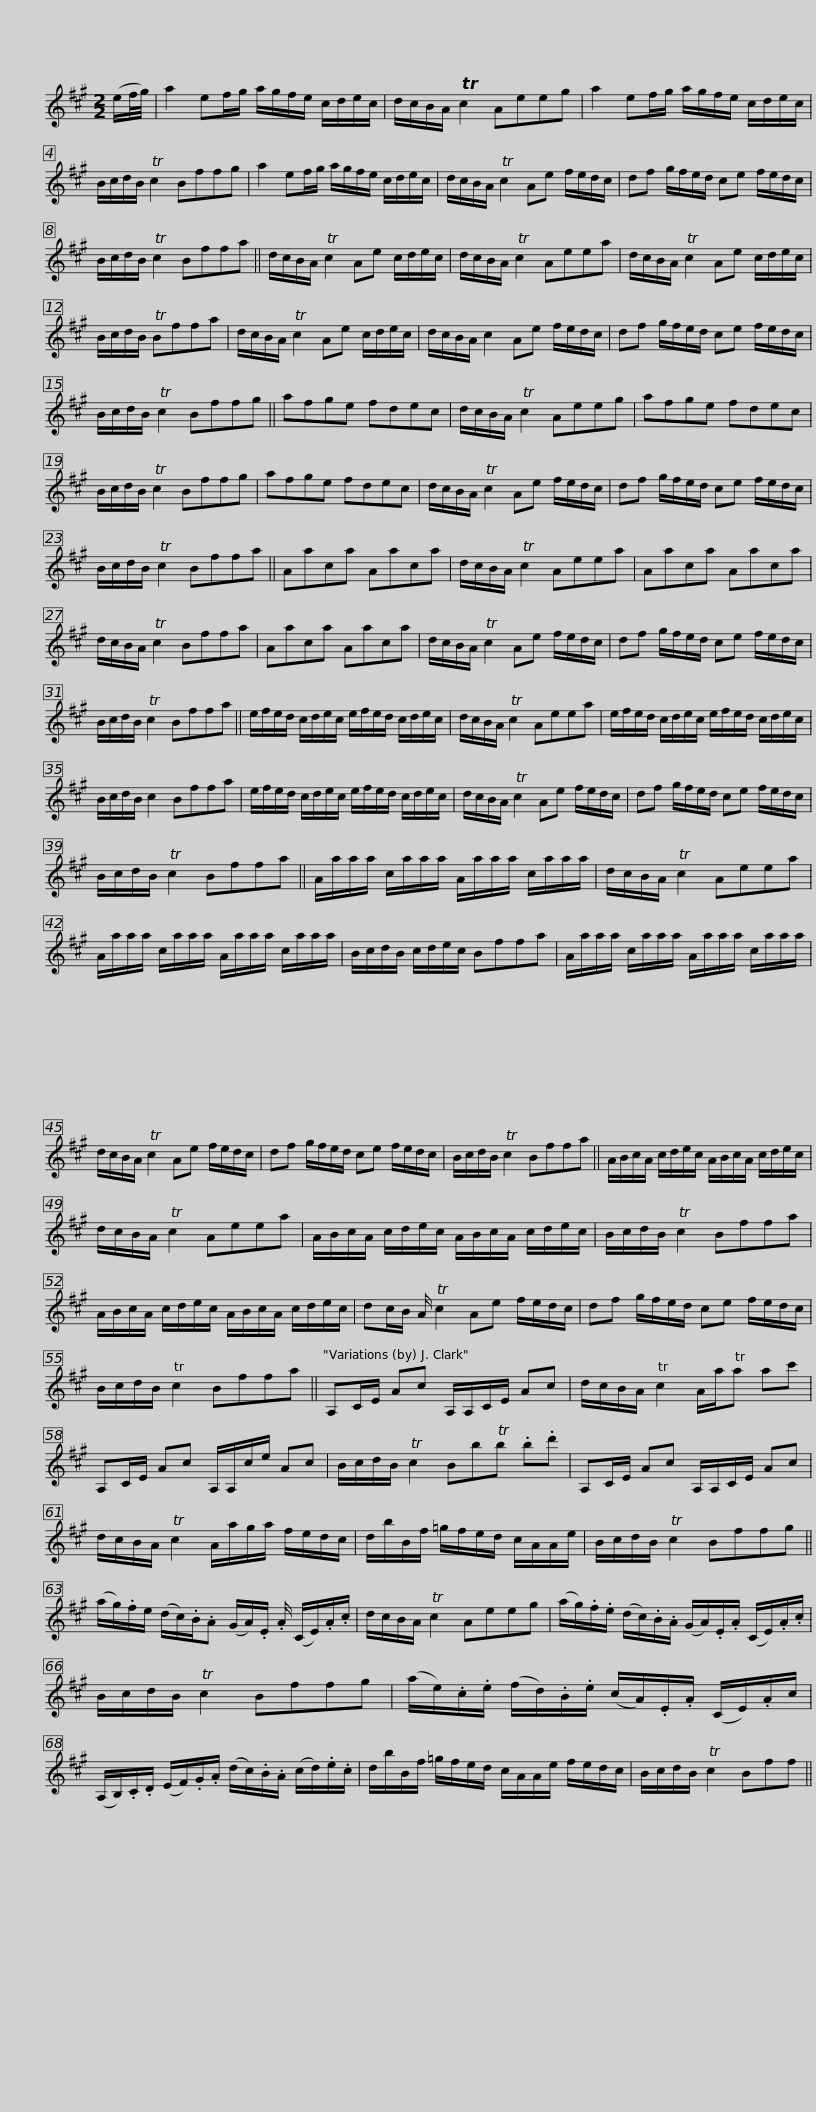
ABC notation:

X:1
L:1/8
M:2/2
I:linebreak $
K:A
V:1 treble
V:1
 (e/f/4g/4) | a2 ef/g/ a/g/f/e/ c/d/e/c/ | d/c/B/A/ Tc2 Aeeg | a2 ef/g/ a/g/f/e/ c/d/e/c/ | B/c/d/B/ Tc2 Bffg |$ %5
 a2 ef/g/ a/g/f/e/ c/d/e/c/ | d/c/B/A/ Tc2 Ae f/e/d/c/ | df g/f/e/d/ ce f/e/d/c/ | B/c/d/B/ Tc2 Bffa ||$ d/c/B/A/ Tc2 Ae c/d/e/c/ | %10
 d/c/B/A/ Tc2 Aeea | d/c/B/A/ Tc2 Ae c/d/e/c/ | B/c/d/B/ TBffa |$ d/c/B/A/ Tc2 Ae c/d/e/c/ | d/c/B/A/ c2 Ae f/e/d/c/ | %15
 df g/f/e/d/ ce f/e/d/c/ | B/c/d/B/ Tc2 Bffg ||$ afge fdec | d/c/B/A/ Tc2 Aeeg | afge fdec | %20
 B/c/d/B/ Tc2 Bffg | afge fdec |$ d/c/B/A/ Tc2 Ae f/e/d/c/ | df g/f/e/d/ ce f/e/d/c/ | B/c/d/B/ Tc2 Bffa || %25
 Aaca Aaca |$ d/c/B/A/ Tc2 Aeea | Aaca Aaca | d/c/B/A/ Tc2 Bffa | Aaca Aaca | %30
 d/c/B/A/ Tc2 Ae f/e/d/c/ |$ df g/f/e/d/ ce f/e/d/c/ | B/c/d/B/ Tc2 Bffa || e/f/e/d/ c/d/e/c/ e/f/e/d/ c/d/e/c/ | d/c/B/A/ Tc2 Aeea |$ %35
 e/f/e/d/ c/d/e/c/ e/f/e/d/ c/d/e/c/ | B/c/d/B/ c2 Bffa | e/f/e/d/ c/d/e/c/ e/f/e/d/ c/d/e/c/ |$ d/c/B/A/ Tc2 Ae f/e/d/c/ | df g/f/e/d/ ce f/e/d/c/ | %40
 B/c/d/B/ Tc2 Bffa ||$ A/a/a/a/ c/a/a/a/ A/a/a/a/ c/a/a/a/ | d/c/B/A/ Tc2 Aeea | A/a/a/a/ c/a/a/a/ A/a/a/a/ c/a/a/a/ |$ B/c/d/B/ c/d/e/c/ Bffa | %45
 A/a/a/a/ c/a/a/a/ A/a/a/a/ c/a/a/a/ | d/c/B/A/ Tc2 Ae f/e/d/c/ |$ df g/f/e/d/ ce f/e/d/c/ | B/c/d/B/ Tc2 Bffa || A/B/c/A/ c/d/e/c/ A/B/c/A/ c/d/e/c/ | %50
 d/c/B/A/ Tc2 Aeea |$ A/B/c/A/ c/d/e/c/ A/B/c/A/ c/d/e/c/ | B/c/d/B/ Tc2 Bffa | A/B/c/A/ c/d/e/c/ A/B/c/A/ c/d/e/c/ |$ dc/B/ A/ Tc2 Ae f/e/d/c/ | %55
 df g/f/e/d/ ce f/e/d/c/ | B/c/d/B/ Tc2 Bffa || A,C/E/ Ac A,/A,/C/E/ Ac |$ d/c/B/A/ Tc2 A/a/Ta ac' | A,C/E/ Ac A,/A,/c/e/ Ac | %60
 B/c/d/B/ Tc2 BbTb .b.d' | A,C/E/ Ac A,/A,/C/E/ Ac |$ d/c/B/A/ Tc2 A/a/g/a/ f/e/d/c/ | d/b/B/f/ =g/f/e/d/ c/A/A/e/ | B/c/d/B/ Tc2 Bffg ||$ %65
 (a/g/).f/e/ (d/c/).B/.A (G/A/).E/ .A/ (C/E/).A/.c/ | d/c/B/A/ Tc2 Aeeg | (a/g/).f/.e/ (d/c/).B/.A/ (G/A/).E/.A/ (C/E/).A/.c/ |$ B/c/d/B/ Tc2 Bffg | (a/e/).c/.e/ (f/d/).B/.e/ (c/A/).E/.A/ (C/E/).A/c/ | %70
 (A,/B,/).C/.D/ (E/F/).G/.A/ (d/c/).B/.A/ (c/d/).e/.c/ |$ d/b/B/f/ =g/f/e/d/ c/A/A/e/ f/e/d/c/ | B/c/d/B/ Tc2 Bff || %73
